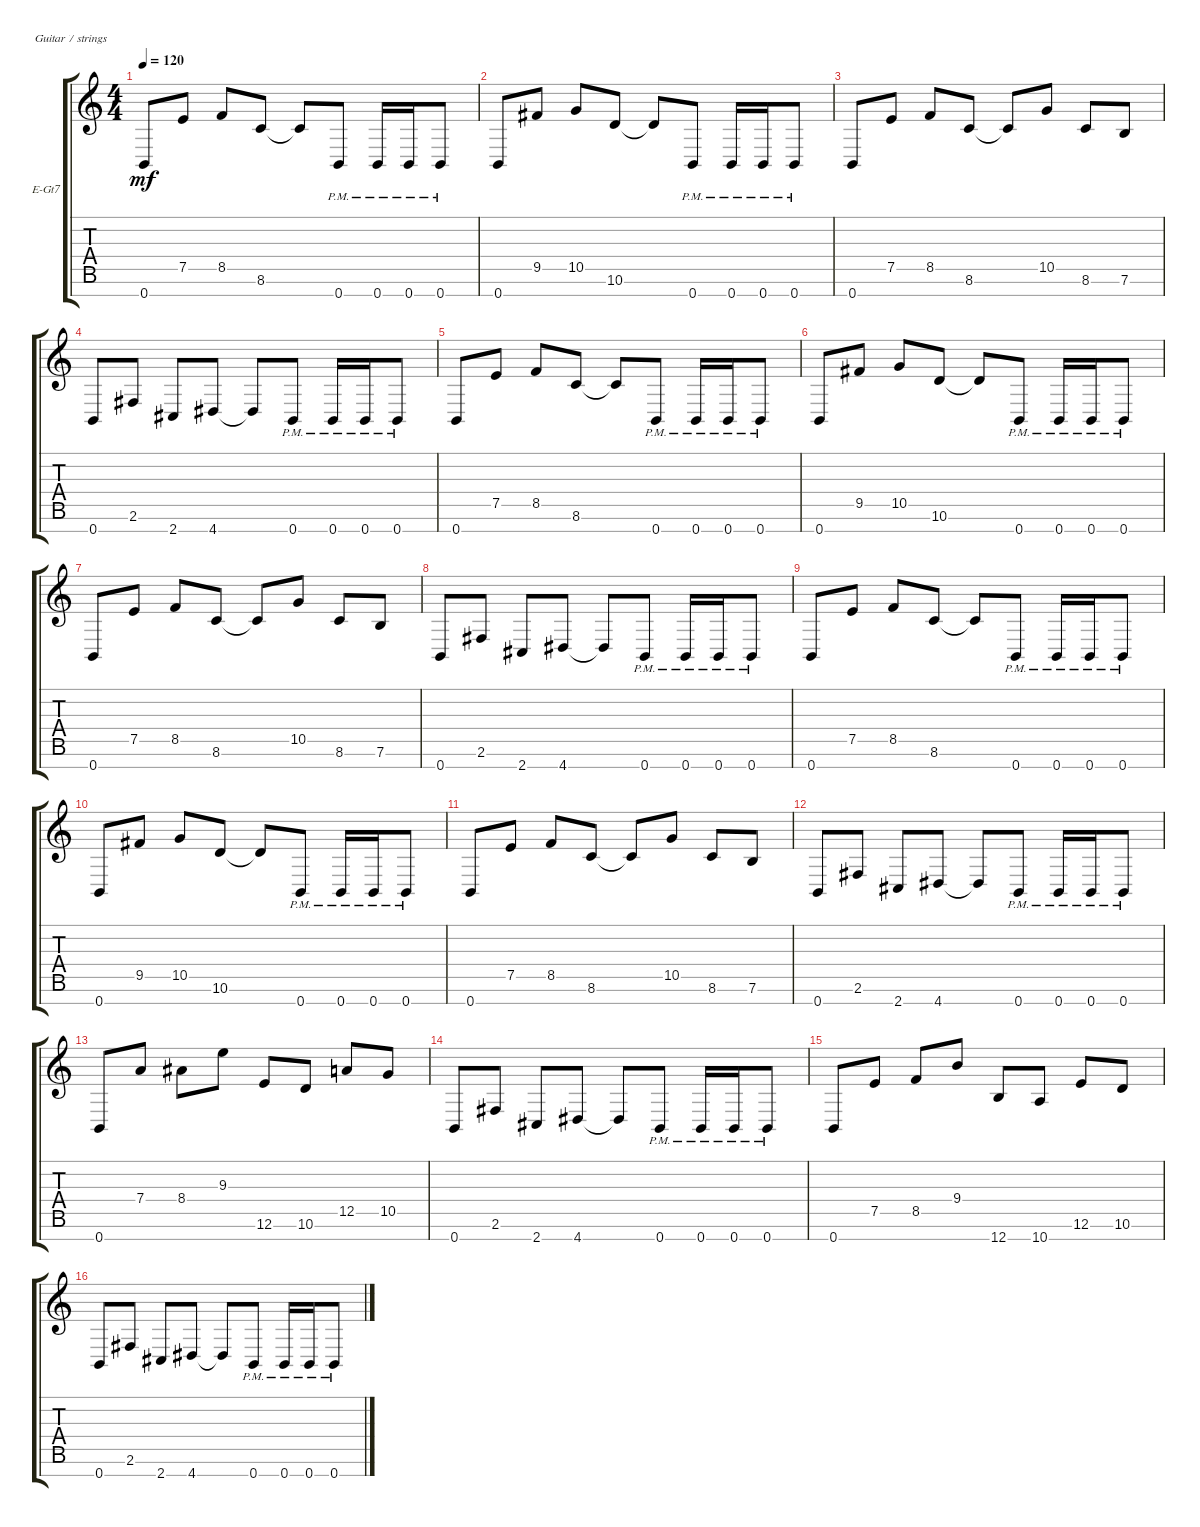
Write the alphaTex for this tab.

\defaultSystemsLayout 4
\bracketExtendMode groupsimilarinstruments
\firstSystemTrackNameOrientation horizontal
\otherSystemsTrackNameOrientation horizontal
\track ("Electric Guitar" "E-Gt7") {instrument overdrivenguitar}
\staff {score tabs}
\tuning (E4 B3 G3 D3 A2 E2 B1)
\ts (4 4)
\tempo 120
\clef g2
\ks c
0.7.8{dy mf} 7.5.8 8.5.8 8.6.8 8.6{t}.8 0.7{pm}.8 0.7{pm}.16 0.7{pm}.16 0.7{pm}.8 |
0.7.8 9.5.8 10.5.8 10.6.8 10.6{t}.8 0.7{pm}.8 0.7{pm}.16 0.7{pm}.16 0.7{pm}.8 |
0.7.8 7.5.8 8.5.8 8.6.8 8.6{t}.8 10.5.8 8.6.8 7.6.8 |
0.7.8 2.6.8 2.7.8 4.7.8 4.7{t}.8 0.7{pm}.8 0.7{pm}.16 0.7{pm}.16 0.7{pm}.8 |
0.7.8 7.5.8 8.5.8 8.6.8 8.6{t}.8 0.7{pm}.8 0.7{pm}.16 0.7{pm}.16 0.7{pm}.8 |
0.7.8 9.5.8 10.5.8 10.6.8 10.6{t}.8 0.7{pm}.8 0.7{pm}.16 0.7{pm}.16 0.7{pm}.8 |
0.7.8 7.5.8 8.5.8 8.6.8 8.6{t}.8 10.5.8 8.6.8 7.6.8 |
0.7.8 2.6.8 2.7.8 4.7.8 4.7{t}.8 0.7{pm}.8 0.7{pm}.16 0.7{pm}.16 0.7{pm}.8 |
0.7.8 7.5.8 8.5.8 8.6.8 8.6{t}.8 0.7{pm}.8 0.7{pm}.16 0.7{pm}.16 0.7{pm}.8 |
0.7.8 9.5.8 10.5.8 10.6.8 10.6{t}.8 0.7{pm}.8 0.7{pm}.16 0.7{pm}.16 0.7{pm}.8 |
0.7.8 7.5.8 8.5.8 8.6.8 8.6{t}.8 10.5.8 8.6.8 7.6.8 |
0.7.8 2.6.8 2.7.8 4.7.8 4.7{t}.8 0.7{pm}.8 0.7{pm}.16 0.7{pm}.16 0.7{pm}.8 |
0.7.8 7.4.8 8.4.8 9.3.8 12.6.8 10.6.8 12.5.8 10.5.8 |
0.7.8 2.6.8 2.7.8 4.7.8 4.7{t}.8 0.7{pm}.8 0.7{pm}.16 0.7{pm}.16 0.7{pm}.8 |
0.7.8 7.5.8 8.5.8 9.4.8 12.7.8 10.7.8 12.6.8 10.6.8 |
0.7.8 2.6.8 2.7.8 4.7.8 4.7{t}.8 0.7{pm}.8 0.7{pm}.16 0.7{pm}.16 0.7{pm}.8
